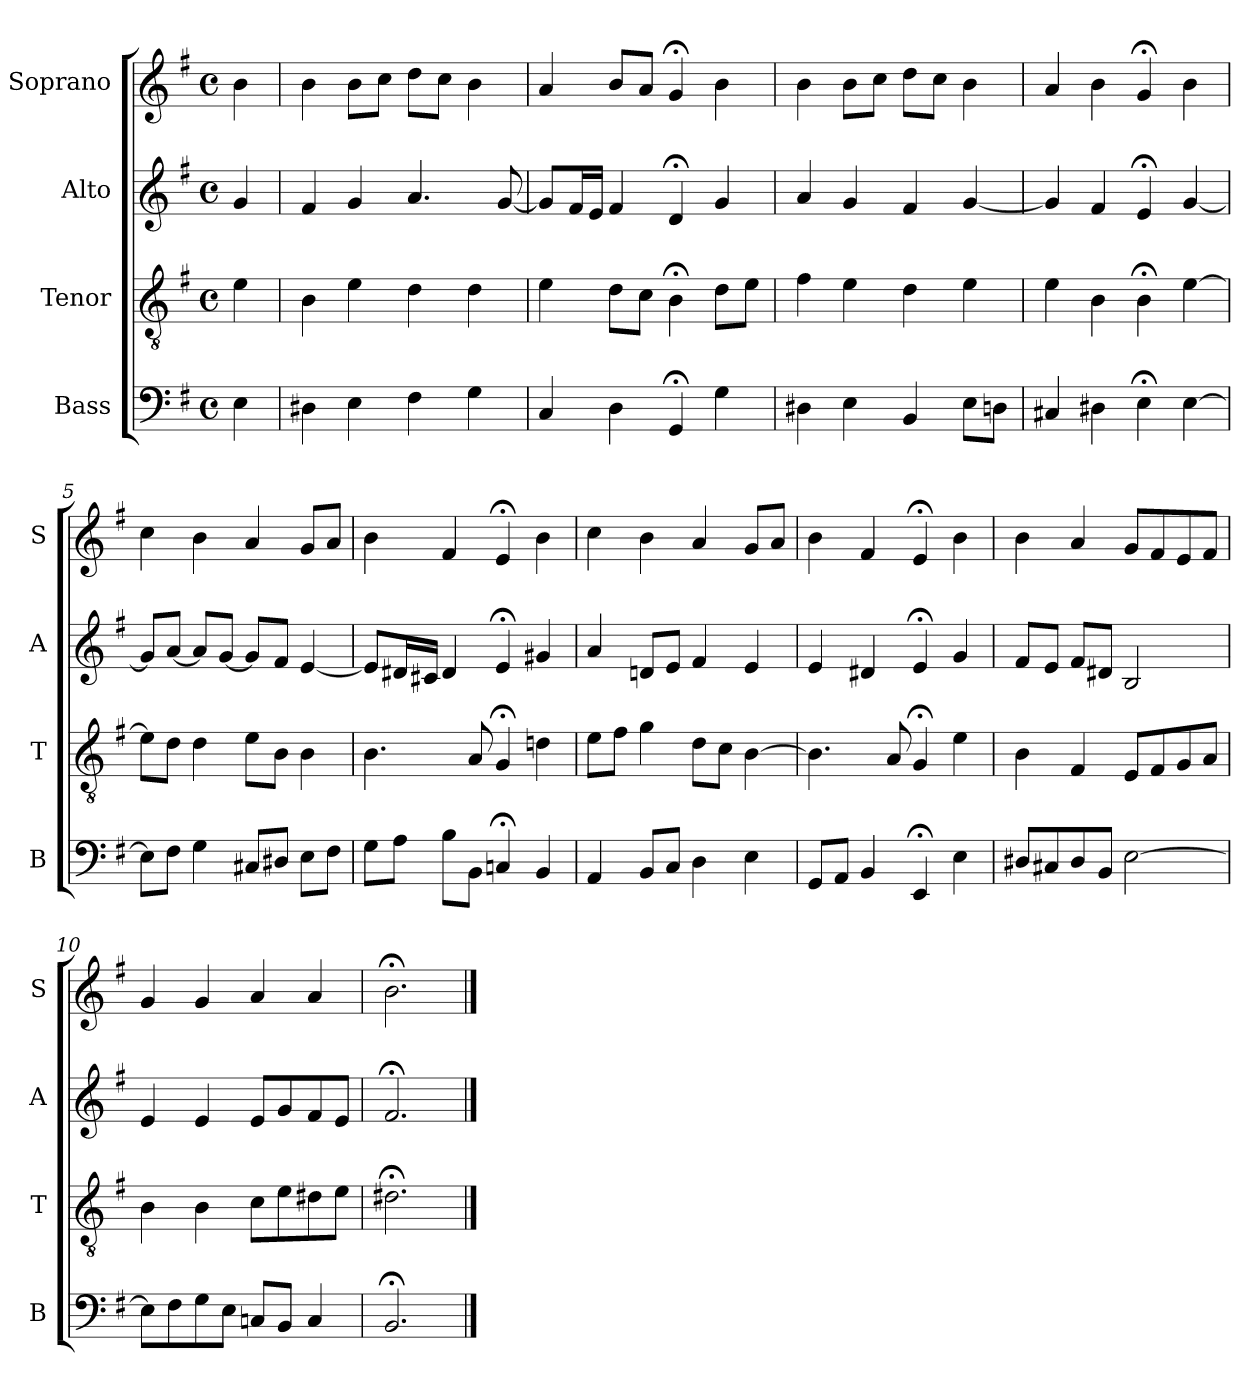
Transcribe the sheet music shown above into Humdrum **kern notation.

**kern	**kern	**kern	**kern
*part4	*part3	*part2	*part1
*staff4	*staff3	*staff2	*staff1
*I"Bass	*I"Tenor	*I"Alto	*I"Soprano
*I'B	*I'T	*I'A	*I'S
*clefF4	*clefGv2	*clefG2	*clefG2
*k[f#]	*k[f#]	*k[f#]	*k[f#]
*e:	*e:	*e:	*e:
*M4/4	*M4/4	*M4/4	*M4/4
*met(c)	*met(c)	*met(c)	*met(c)
*MM100	*MM100	*MM100	*MM100
=	=	=	=
4E	4e	4g	4b
=1	=1	=1	=1
4D#X	4B	4f#	4b
4E	4e	4g	8bL
.	.	.	8ccJ
4F#	4d	4.a	8ddL
.	.	.	8ccJ
4G	4d	.	4b
.	.	[8g	.
=2	=2	=2	=2
4C	4e	8gL]	4a
.	.	16f#L	.
.	.	16eJJ	.
4D	8dL	4f#	8bL
.	8cJ	.	8aJ
4GG;<	4B;<	4d;<	4g;<
4G	8dL	4g	4b
.	8eJ	.	.
=3	=3	=3	=3
4D#X	4f#	4a	4b
4E	4e	4g	8bL
.	.	.	8ccJ
4BB	4d	4f#	8ddL
.	.	.	8ccJ
8EL	4e	[4g	4b
8DnJ	.	.	.
=4	=4	=4	=4
4C#X	4e	4g]	4a
4D#X	4B	4f#	4b
4E;<	4B;<	4e;<	4g;<
[4E	[4e	[4g	4b
=5	=5	=5	=5
8EL]	8eL]	8gL]	4cc
8F#J	8dJ	[8aJ	.
4G	4d	8aL]	4b
.	.	[8gJ	.
8C#XL	8eL	8gL]	4a
8D#XJ	8BJ	8f#J	.
8EL	4B	[4e	8gL
8F#J	.	.	8aJ
=6	=6	=6	=6
8GL	4.B	8eL]	4b
8AJ	.	16d#XL	.
.	.	16c#XJJ	.
8BL	.	4d#	4f#
8BBJ	8A	.	.
4Cn;<	4G;<	4e;<	4e;<
4BBi	4dni	4g#Xi	4bi
=7	=7	=7	=7
4AA	8eL	4a	4cc
.	8f#J	.	.
8BBL	4g	8dnL	4b
8CJ	.	8eJ	.
4D	8dL	4f#	4a
.	8cJ	.	.
4E	[4B	4e	8gL
.	.	.	8aJ
=8	=8	=8	=8
8GGL	4.B]	4e	4b
8AAJ	.	.	.
4BB	.	4d#X	4f#
.	8A	.	.
4EE;<	4G;<	4e;<	4e;<
4E	4e	4g	4b
=9	=9	=9	=9
8D#XL	4B	8f#L	4b
8C#X	.	8eJ	.
8D#	4F#	8f#L	4a
8BBJ	.	8d#XJ	.
[2E	8EL	2B	8gL
.	8F#	.	8f#
.	8G	.	8e
.	8AJ	.	8f#J
=10	=10	=10	=10
8EL]	4B	4e	4g
8F#	.	.	.
8G	4B	4e	4g
8EJ	.	.	.
8CnL	8cL	8eL	4a
8BBJ	8e	8g	.
4C	8d#X	8f#	4a
.	8eJ	8eJ	.
=11	=11	=11	=11
2.BB;<	2.d#X;<	2.f#;<	2.b;<
==	==	==	==
*-	*-	*-	*-
